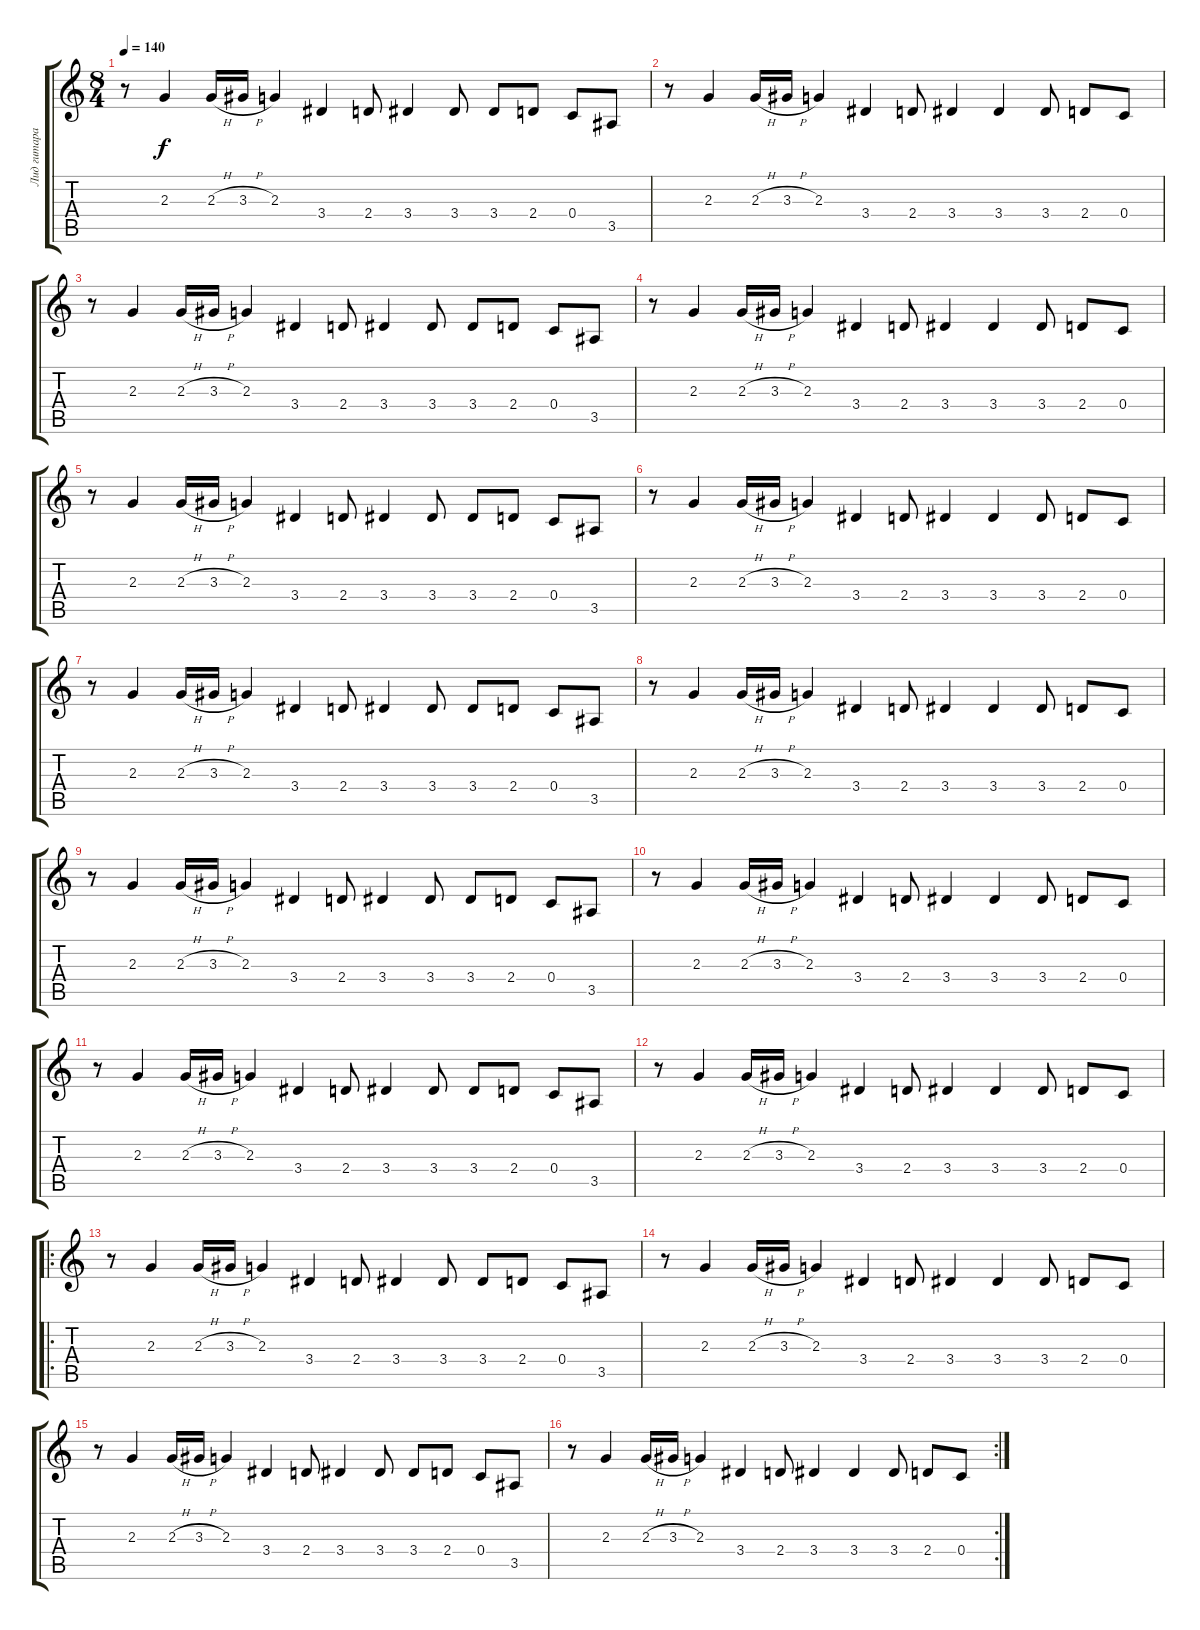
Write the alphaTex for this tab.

\track ("Лид гитара" "Лид гитара") {instrument distortionguitar}
\staff {score tabs}
\tuning (D4 A3 F3 C3 G2 C2) {hide}
\ts (8 4)
\tempo 140
\clef g2
\ks c
r.8{dy f} 2.3.4 2.3{h}.16 3.3{h}.16 2.3.4 3.4.4 2.4.8 3.4.4 3.4.8 3.4.8 2.4.8 0.4.8 3.5.8 |
r.8 2.3.4 2.3{h}.16 3.3{h}.16 2.3.4 3.4.4 2.4.8 3.4.4 3.4.4 3.4.8 2.4.8 0.4.8 |
r.8 2.3.4 2.3{h}.16 3.3{h}.16 2.3.4 3.4.4 2.4.8 3.4.4 3.4.8 3.4.8 2.4.8 0.4.8 3.5.8 |
r.8{volume 10} 2.3.4 2.3{h}.16 3.3{h}.16 2.3.4 3.4.4 2.4.8 3.4.4 3.4.4 3.4.8 2.4.8 0.4.8 |
r.8 2.3.4 2.3{h}.16 3.3{h}.16 2.3.4 3.4.4 2.4.8 3.4.4 3.4.8 3.4.8 2.4.8 0.4.8 3.5.8 |
r.8 2.3.4 2.3{h}.16 3.3{h}.16 2.3.4 3.4.4 2.4.8 3.4.4 3.4.4 3.4.8 2.4.8 0.4.8 |
r.8 2.3.4 2.3{h}.16 3.3{h}.16 2.3.4 3.4.4 2.4.8 3.4.4 3.4.8 3.4.8 2.4.8 0.4.8 3.5.8 |
r.8{volume 7} 2.3.4 2.3{h}.16 3.3{h}.16 2.3.4 3.4.4 2.4.8 3.4.4 3.4.4 3.4.8 2.4.8 0.4.8 |
r.8 2.3.4 2.3{h}.16 3.3{h}.16 2.3.4 3.4.4 2.4.8 3.4.4 3.4.8 3.4.8 2.4.8 0.4.8 3.5.8 |
r.8 2.3.4 2.3{h}.16 3.3{h}.16 2.3.4 3.4.4 2.4.8 3.4.4 3.4.4 3.4.8 2.4.8 0.4.8 |
r.8 2.3.4 2.3{h}.16 3.3{h}.16 2.3.4 3.4.4 2.4.8 3.4.4 3.4.8 3.4.8 2.4.8 0.4.8 3.5.8 |
r.8{volume 4} 2.3.4 2.3{h}.16 3.3{h}.16 2.3.4 3.4.4 2.4.8 3.4.4 3.4.4 3.4.8 2.4.8 0.4.8 |
\ro
r.8 2.3.4 2.3{h}.16 3.3{h}.16 2.3.4 3.4.4 2.4.8 3.4.4 3.4.8 3.4.8 2.4.8 0.4.8 3.5.8 |
r.8 2.3.4 2.3{h}.16 3.3{h}.16 2.3.4 3.4.4 2.4.8 3.4.4 3.4.4 3.4.8 2.4.8 0.4.8 |
r.8 2.3.4 2.3{h}.16 3.3{h}.16 2.3.4 3.4.4 2.4.8 3.4.4 3.4.8 3.4.8 2.4.8 0.4.8 3.5.8 |
\rc 2
r.8 2.3.4 2.3{h}.16 3.3{h}.16 2.3.4 3.4.4 2.4.8 3.4.4 3.4.4 3.4.8 2.4.8 0.4.8
